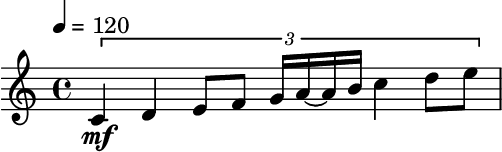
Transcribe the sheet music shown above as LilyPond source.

\version "2.24.2"
\language "english"
\include "lilypond-book-preamble.ly"
#(ly:set-option 'tall-page-formats 'png)
\header
{
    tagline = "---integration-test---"
}
\score
{
    \new Staff
    {
        \new Voice
        {
            {
                \times 2/3
                {
                    \tempo 4=120
                    \time 4/4
                    c'4
                    \mf
                    d'4
                    e'8
                    f'8
                    g'16
                    a'16
                    ~
                    a'16
                    b'16
                    c''4
                    d''8
                    e''8
                }
            }
        }
    }
}
